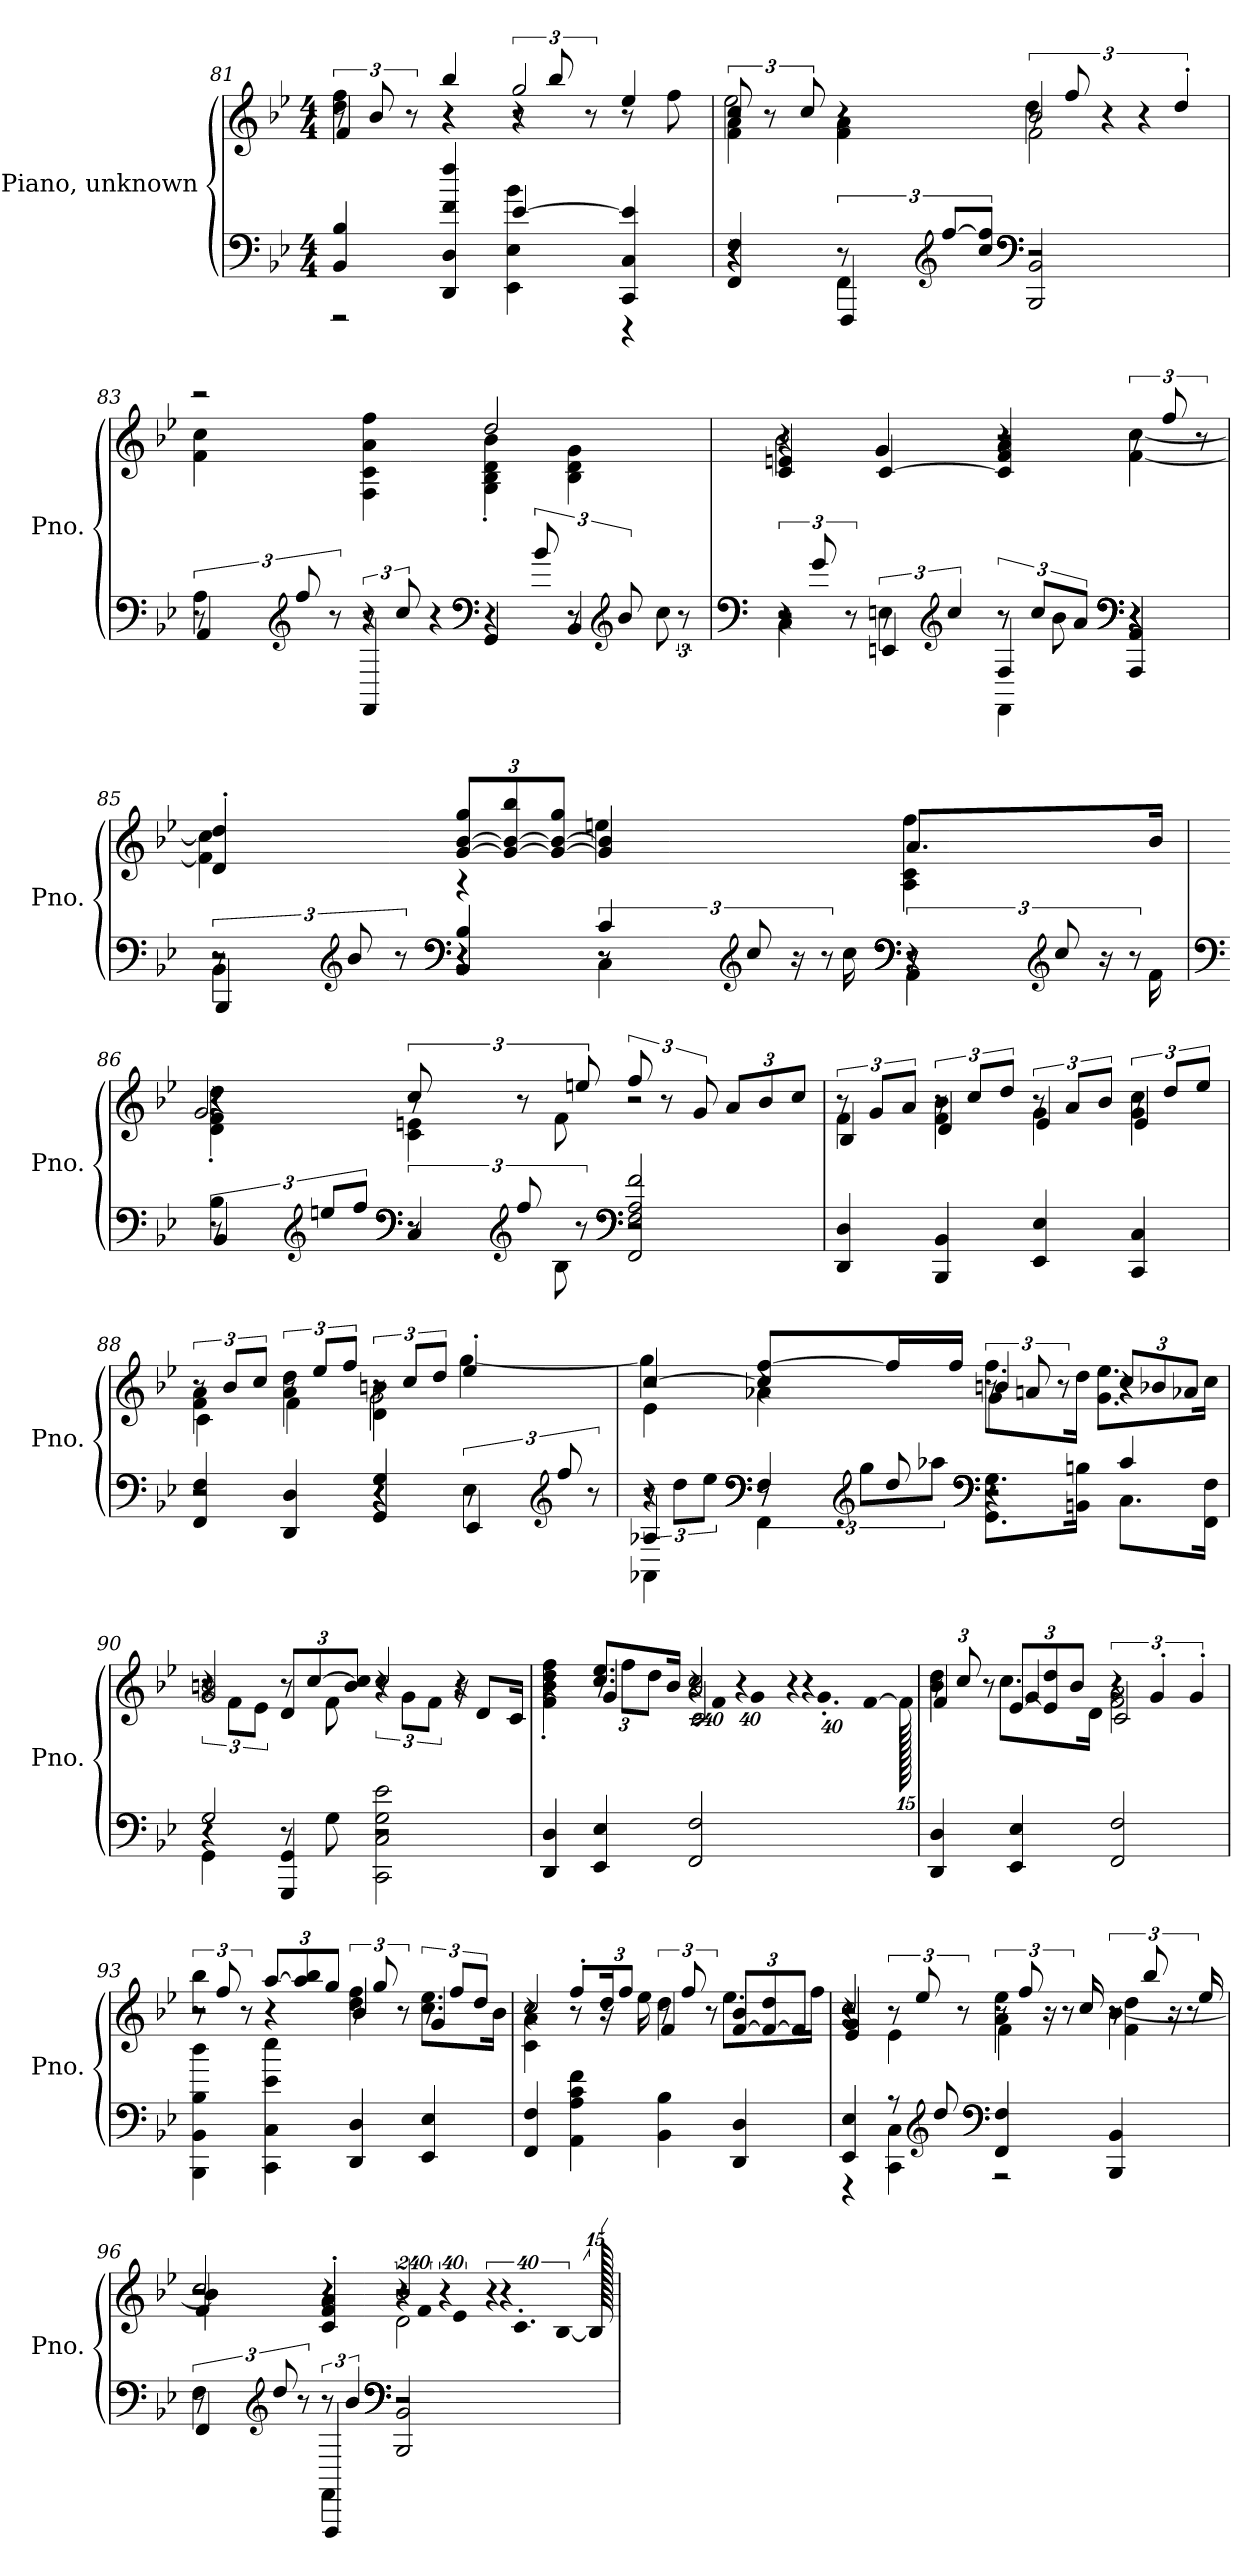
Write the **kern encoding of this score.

**kern	**kern
*part1	*part1
*staff2	*staff1
*I"Piano, unknown	*
*I'Pno.	*
!!LO:LB:g=z
*clefF4	*clefG2
*k[b-e-]	*k[b-e-]
*M4/4	*M4/4
=81	=81
*^	*^
*	*	*	*^
4BB-/ 4B-/	2r	12r	4dd\ 4ff\	4f/
.	.	12b-/	.	.
.	.	12r	.	.
4DD/ 4D/ 4f/ 4ff/	.	4bb-/	4r	4r
[4e-/	4EE-\ 4E-\ 4b-\	12r	4r	2gg/
.	.	12bb-/	.	.
.	.	12r	.	.
4CC/ 4C/ 4e-/]	4r	4ee-/	8r	.
.	.	.	8ff\	.
=82	=82	=82	=82	=82
*	*^	*	*	*^
4FF/ 4F/	4r	4r	12cc/	2ee-\	2r	4f\ 4a\
.	.	.	12r	.	.	.
.	.	.	12cc/	.	.	.
12r	4FF\	4FFF/	4r	.	.	4f\ 4a\
*clefG2	*	*	*	*	*	*
[12ff/L	.	.	.	.	.	.
12cc/ 12ff/]J	.	.	.	.	.	.
*clefF4	*	*	*	*	*	*
2BBB-/ 2BB-/	2r	2r	12r	2f\	2b-/	4dd\
.	.	.	12ff/	.	.	.
.	.	.	6r	.	.	.
.	.	.	.	.	.	4r
.	.	.	6dd'/	.	.	.
*	*	*	*	*v	*v	*v
!!LO:LB:g=z
=83	=83	=83	=83	=83
12r	4A\	4AA/	2r	4f\ 4cc\
*clefG2	*	*	*	*
12ff/	.	.	.	.
12r	.	.	.	.
12r	4r	4FF/	.	4F\ 4c\ 4a\ 4ff\
12cc/	.	.	.	.
4r	.	.	.	.
*clefF4	*	*	*	*
.	4r	4GG/	2dd/	4G\' 4B-\' 4d\' 4b-\'
12b-/	.	.	.	.
12r	8r	4BB-/	.	4B-\ 4d\ 4g\
*clefG2	*	*	*	*
12b-/	.	.	.	.
.	8cc\	.	.	.
12r	.	.	.	.
*v	*v	*v	*	*
*	*v	*v
=84	=84
*clefF4	*
*^	*^
*	*^	*	*^
*	*	*^	*	*	*
12r	4C\	4r	2r	4c/ 4en/	2b-\	4r
12g/	.	.	.	.	.	.
12r	.	.	.	.	.	.
12r	4En\	4EEn/	.	[4c/	.	4g/
*clefG2	*	*	*	*	*	*
6cc/	.	.	.	.	.	.
12r	8r	4F/	4FF\	4c/] 4f/ 4a/	4r	2r
12cc/L	.	.	.	.	.	.
.	8b-\	.	.	.	.	.
12a/J	.	.	.	.	.	.
*clefF4	*	*	*	*	*	*
4AAA/ 4AA/	4r	4r	4r	12r	[4f\ [4cc\	.
.	.	.	.	12ff/	.	.
.	.	.	.	12r	.	.
*	*	*	*	*	*v	*v
!!LO:LB:g=z
=85	=85	=85	=85	=85	=85
12r	4BB-\	4BBB-/	2r	4d/' 4dd/'	4f\] 4cc\]
*clefG2	*	*	*	*	*
12b-/	.	.	.	.	.
12r	.	.	.	.	.
*clefF4	*	*	*	*	*
*	*	*	*	*Xbrackettup	*
4BB-/ 4B-/	4r	4r	.	[12g/ [12b-/ 12gg/L	4r
.	.	.	.	12g/_ 12b-/_ 12bb-/	.
.	.	.	.	12g/_ 12b-/_ 12gg/J	.
12r	8r	4c/	4C\	4g/] 4b-/]	4een\
*clefG2	*	*	*	*	*
12cc/	.	.	.	.	.
.	16r	.	.	.	.
12r	.	.	.	.	.
.	16cc\	.	.	.	.
*clefF4	*	*	*	*	*
12r	8r	4r	4AA\	8.a/L	4A\ 4c\ 4ff\
*clefG2	*	*	*	*	*
12cc/	.	.	.	.	.
.	16r	.	.	.	.
12r	.	.	.	.	.
.	16f\	.	.	16b-/Jk	.
*v	*v	*v	*v	*	*
*	*v	*v
!!LO:LB:g=z
=86	=86
*clefF4	*
*^	*^
*	*^	*	*^
*	*	*	*	*	*^
12r	4B-\	4BB-/	4r	4d\' 4f\' 4dd\'	2g/	4r
*clefG2	*	*	*	*	*	*
12een/L	.	.	.	.	.	.
12ff/J	.	.	.	.	.	.
*clefF4	*	*	*	*	*	*
*	*	*	*brackettup	*	*	*
12r	8r	4C/	12cc/	8r	.	4c\ 4en\
*clefG2	*	*	*	*	*	*
12ff/	.	.	12r	.	.	.
.	8B-\	.	.	8f\	.	.
12r	.	.	12een/	.	.	.
*clefF4	*	*	*	*	*	*
2FF/ 2F/ 2A/ 2f/	2r	2r	12ff/	2r	2r	2r
.	.	.	12r	.	.	.
.	.	.	12g/	.	.	.
*	*	*	*Xbrackettup	*	*	*
.	.	.	12a/L	.	.	.
.	.	.	12b-/	.	.	.
.	.	.	12cc/J	.	.	.
*v	*v	*v	*	*	*	*
*	*v	*v	*v	*v
=87	=87
*	*brackettup
*	*^
*	*	*^
4DD/ 4D/	12r	4f\	4B-/
.	12g/L	.	.
.	12a/J	.	.
4BBB-/ 4BB-/	12r	4f\ 4b-\	4d/
.	12cc/L	.	.
.	12dd/J	.	.
4EE-/ 4E-/	12r	4g\	4e-/
.	12a/L	.	.
.	12b-/J	.	.
4CC/ 4C/	12r	4g\ 4cc\	4e-/
.	12dd/L	.	.
.	12ee-/J	.	.
!!LO:LB:g=z	!!	!!
=88	=88	=88	=88
*^	*	*	*
*	*^	*	*	*
4FF/ 4F/	2r	2r	12r	4f\ 4a\	4c\
.	.	.	12b-/L	.	.
.	.	.	12cc/J	.	.
4DD/ 4D/	.	.	12r	4a\ 4dd\	4f\
.	.	.	12ee-/L	.	.
.	.	.	12ff/J	.	.
4GG/ 4G/	4r	4r	12r	4d\ 4bn\	2g\
.	.	.	12cc/L	.	.
.	.	.	12dd/J	.	.
12r	4E-\	4EE-/	4ee-'/	[4gg\	.
*clefG2	*	*	*	*	*
12ff/	.	.	.	.	.
12r	.	.	.	.	.
=89	=89	=89	=89	=89	=89
*	*	*^	*	*	*^
4A-X/	12r	4r	4AA-X\	[4cc/	4gg\]	2r	4e-\
.	12dd\L	.	.	.	.	.	.
.	12ee-\J	.	.	.	.	.	.
*clefF4	*	*	*	*	*	*	*
8r	12r	4F/	4FF\	8cc/] [8ff/L	4r	.	4a-X\
*clefG2	*	*	*	*	*	*	*
.	12gg\L	.	.	.	.	.	.
8dd/	.	.	.	16ff/L]	.	.	.
.	12aa-X\J	.	.	.	.	.	.
.	.	.	.	16ff/JJ	.	.	.
*clefF4	*	*	*	*	*	*	*
4r	8.GG\ 8.G\L	2r	2r	12r	8.ff\L	4bn/	4g\
.	.	.	.	12an/	.	.	.
.	.	.	.	12r	.	.	.
.	16BBn\ 16Bn\Jk	.	.	.	16dd\Jk	.	.
*	*	*	*	*Xbrackettup	*	*	*
4c/	8.C\L	.	.	12cc/L	8.g\ 8.ee-\L	4r	4r
.	.	.	.	12b-X/	.	.	.
.	.	.	.	12a-X/J	.	.	.
.	16FF\ 16F\Jk	.	.	.	16cc\Jk	.	.
*	*	*v	*v	*	*	*	*
*	*	*	*	*v	*v	*v
!!LO:PB:g=z
=90	=90	=90	=90	=90
*	*	*	*	*brackettup
*	*	*	*	*^
2G/	4GG\	4r	2g/ 2bn/	12r	4r
.	.	.	.	12f\L	.
.	.	.	.	12e-\J	.
*	*	*	*	*	*Xbrackettup
.	8r	4GGG/ 4GG/	.	8r	12d/L
.	.	.	.	.	[12cc/
.	8G\	.	.	8f\	.
.	.	.	.	.	12b/ 12cc/]J
*	*	*	*	*brackettup	*
2r	2CC\ 2C\ 2G\ 2e-\	2r	2cc/	12r	4r
.	.	.	.	12g\L	.
.	.	.	.	12f\J	.
.	.	.	.	4r	16r
.	.	.	.	.	8d/L
.	.	.	.	.	16c/Jk
*v	*v	*v	*	*	*
=91	=91	=91	=91
4DD/ 4D/	4r	4f\' 4b-\' 4dd\' 4ff\'	4r
4EE-/ 4E-/	8.cc/ 8.ee-/L	12r	4g/
.	.	12ff\L	.
.	.	12dd\J	.
.	16b-/Jk	.	.
!	!	!LO:N:vis=16	!
2FF/ 2F/	2a/ 2cc/	1920%137r	2c/
!	!	!LO:N:vis=16	!
.	.	1920%137f\	.
!	!	!LO:N:vis=32	!
.	.	640%23r	.
!	!	!LO:N:vis=16	!
.	.	1920%137g\	.
!	!	!LO:N:vis=32	!
.	.	640%23r	.
!	!	!LO:N:vis=32	!
.	.	640%23r	.
!	!	!LO:N:vis=16.	!
.	.	960%103g'\LL	.
.	.	[240%17f\J	.
1920ryy	1920ryy	1920f\]	1920ryy
=92	=92	=92	=92
4DD/ 4D/	12r	4b-\ 4dd\	4f/
.	12cc/	.	.
.	12r	.	.
*	*Xbrackettup	*	*
4EE-/ 4E-/	[12e-/L	8.cc\L	4g/
.	12e-/] 12dd/	.	.
.	12b-/J	.	.
.	.	16d\Jk	.
*	*brackettup	*	*
2FF/ 2F/	6r	2f\ 2a\	2c/
.	6g'/	.	.
.	6g'/	.	.
!!LO:LB:g=z	!!	!!
=93	=93	=93	=93
4BBB-\ 4BB-\ 4B-\ 4dd\	12r	4bb-\	2r
.	12ff/	.	.
.	12r	.	.
*	*Xbrackettup	*	*
4CC\ 4C\ 4e-\ 4ee-\	[12aa/L	4r	.
.	12aa/] 12bb-/	.	.
.	12gg/J	.	.
*	*brackettup	*	*
4DD/ 4D/	12r	4dd\ 4ff\	4b-/
.	12gg/	.	.
.	12r	.	.
4EE-/ 4E-/	12r	8.cc\ 8.ee-\L	4g/
.	12ff/L	.	.
.	12dd/J	.	.
.	.	16b-\Jk	.
=94	=94	=94	=94
4FF/ 4F/	4r	4c\ 4a\	2cc/
4AA\ 4A\ 4c\ 4f\	8ff'/L	8r	.
*	*Xbrackettup	*	*
.	24dd/K	16r	.
.	12ff/J	.	.
.	.	16ee-\	.
*	*brackettup	*	*
4BB-\ 4B-\	12r	4dd\	4f/
.	12ff/	.	.
.	12r	.	.
*	*Xbrackettup	*	*
4DD/ 4D/	[12f/L	8.ee-\L	4b-/
.	12f/_ 12dd/	.	.
.	12f/J]	.	.
.	.	16ff\Jk	.
!!LO:LB:g=z
=95	=95	=95	=95
*^	*	*	*^
4EE-/ 4E-/	4r	2cc/	2r	4e-/ 4g/	4r
*	*	*	*	*brackettup	*
8r	4CC\ 4C\	.	.	12r	4e-\
.	.	.	.	12ee-/	.
*clefG2	*	*	*	*	*
8dd/	.	.	.	.	.
.	.	.	.	12r	.
*clefF4	*	*	*	*	*
4FF/ 4F/	2r	8r	4a\ 4ee-\	12r	4f\
.	.	.	.	12ff/	.
.	.	16r	.	.	.
.	.	.	.	12r	.
.	.	16cc/	.	.	.
4BBB-/ 4BB-/	.	8r	[4b-\	12r	4f\ 4dd\
.	.	.	.	12bb-/	.
.	.	16r	.	.	.
.	.	.	.	12r	.
.	.	16ee-/	.	.	.
=96	=96	=96	=96	=96	=96
*	*^	*	*	*	*
12r	4F\	4FF/	2cc/	4b-\]	4f/	2r
*clefG2	*	*	*	*	*	*
12dd/	.	.	.	.	.	.
12r	.	.	.	.	.	.
12r	4FF\	4FFF/	.	4r	4c/' 4f/' 4a/'	.
6b-/	.	.	.	.	.	.
*clefF4	*	*	*	*	*	*
!	!	!	!	!	!LO:N:vis=16	!
2BBB-/ 2BB-/	2r	2r	2b-/	2r	1920%137r	2d\
!	!	!	!	!	!LO:N:vis=16	!
.	.	.	.	.	1920%137f/	.
!	!	!	!	!	!LO:N:vis=32	!
.	.	.	.	.	640%23r	.
!	!	!	!	!	!LO:N:vis=16	!
.	.	.	.	.	1920%137e-/	.
!	!	!	!	!	!LO:N:vis=32	!
.	.	.	.	.	640%23r	.
!	!	!	!	!	!LO:N:vis=32	!
.	.	.	.	.	640%23r	.
!	!	!	!	!	!LO:N:vis=16.	!
.	.	.	.	.	960%103c'/LL	.
.	.	.	.	.	[240%17B-/J	.
1920ryy	1920ryy	1920ryy	1920ryy	1920ryy	1920B-/]	1920ryy
*v	*v	*v	*	*	*	*
*	*v	*v	*v	*v
=	=
*-	*-
